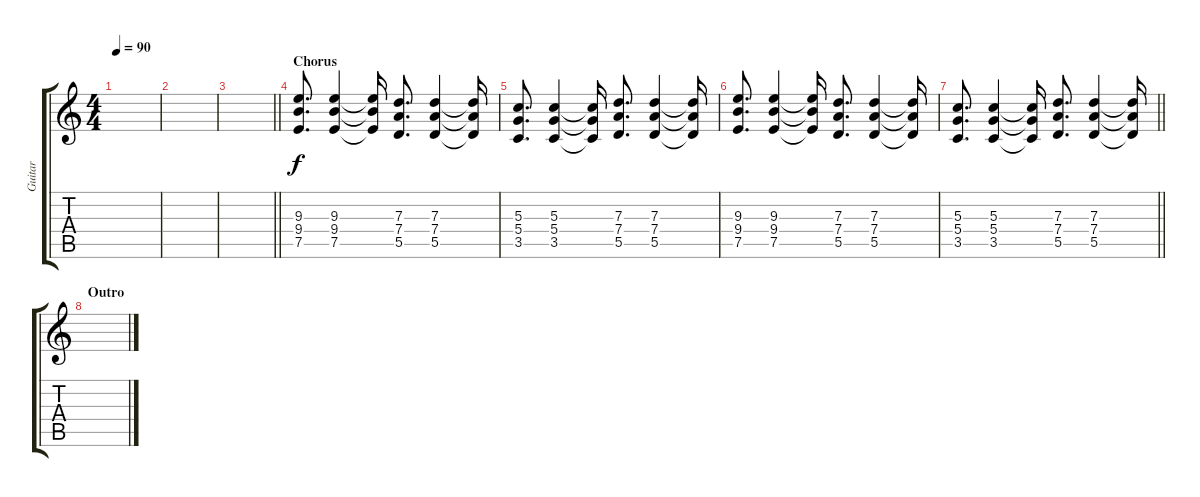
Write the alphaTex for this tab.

\track ("Guitar" "Guitar") {instrument distortionguitar}
\staff {score tabs}
\tuning (E4 B3 G3 D3 A2 E2) {hide}
\ts (4 4)
\tempo 90
\clef g2
\ks c
|
|
\barLineRight lightlight
|
\section ("" "Chorus")
(9.3 9.4 7.5).8{d} (9.3 9.4 7.5).4 (9.3{t} 9.4{t} 7.5{t}).16 (7.3 7.4 5.5).8{d} (7.3 7.4 5.5).4 (7.3{t} 7.4{t} 5.5{t}).16 |
(5.3 5.4 3.5).8{d} (5.3 5.4 3.5).4 (5.3{t} 5.4{t} 3.5{t}).16 (7.3 7.4 5.5).8{d} (7.3 7.4 5.5).4 (7.3{t} 7.4{t} 5.5{t}).16 |
(9.3 9.4 7.5).8{d} (9.3 9.4 7.5).4 (9.3{t} 9.4{t} 7.5{t}).16 (7.3 7.4 5.5).8{d} (7.3 7.4 5.5).4 (7.3{t} 7.4{t} 5.5{t}).16 |
\barLineRight lightlight
(5.3 5.4 3.5).8{d} (5.3 5.4 3.5).4 (5.3{t} 5.4{t} 3.5{t}).16 (7.3 7.4 5.5).8{d} (7.3 7.4 5.5).4 (7.3{t} 7.4{t} 5.5{t}).16 |
\section ("" "Outro")
